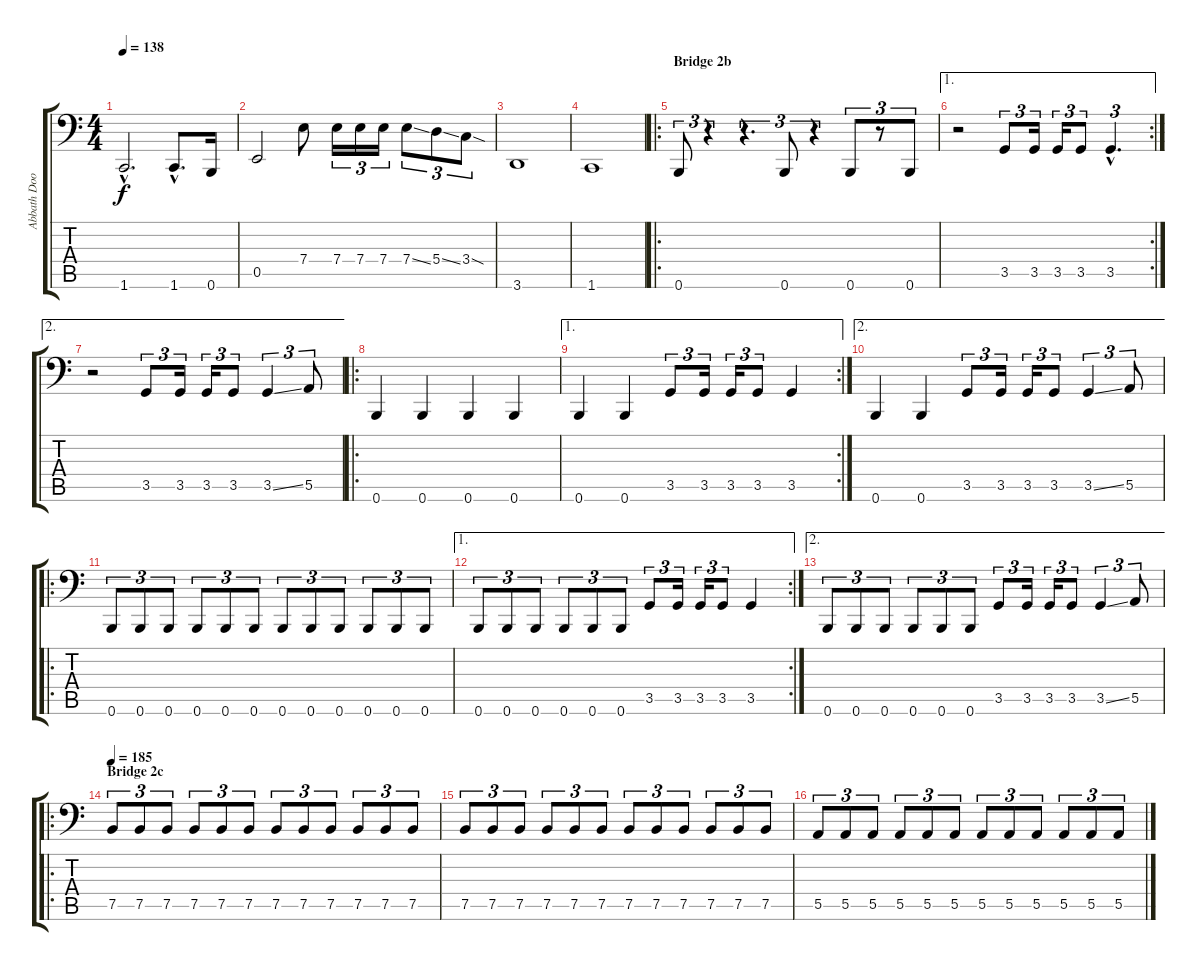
\track ("Abbath Doom Occulta (Bass)" "Abbath Doo") {instrument electricbasspick}
\staff {score tabs}
\tuning (B2 Gb2 D2 A1 E1 B0) {hide}
\ts (4 4)
\tempo 138
\clef f4
\ks c
1.6{hac}.2{d dy f} 1.6{hac}.8{d} 0.6.16 |
0.5.2 7.4.8 7.4.16{tu (3 2)} 7.4.16{tu (3 2)} 7.4.16{tu (3 2)} 7.4{ss}.8{tu (3 2)} 5.4{ss}.8{tu (3 2)} 3.4{sod}.8{tu (3 2)} |
3.6.1 |
1.6.1 |
\ro
\section ("" "Bridge 2b")
0.6.8{tu (3 2)} r.4{tu (3 2)} r.4{d tu (3 2)} 0.6.8{tu (3 2)} r.4{tu (3 2)} 0.6.8{tu (3 2)} r.8{tu (3 2)} 0.6.8{tu (3 2)} |
\ae 1
\rc 2
r.2 3.5.8{tu (3 2)} 3.5.16{tu (3 2)} 3.5.16{tu (3 2)} 3.5.8{tu (3 2)} 3.5{hac}.4{d tu (3 2)} |
\ae 2
r.2 3.5.8{tu (3 2)} 3.5.16{tu (3 2)} 3.5.16{tu (3 2)} 3.5.8{tu (3 2)} 3.5{ss}.4{tu (3 2)} 5.5.8{tu (3 2)} |
\ro
0.6.4 0.6.4 0.6.4 0.6.4 |
\ae 1
\rc 2
0.6.4 0.6.4 3.5.8{tu (3 2)} 3.5.16{tu (3 2)} 3.5.16{tu (3 2)} 3.5.8{tu (3 2)} 3.5.4 |
\ae 2
0.6.4 0.6.4 3.5.8{tu (3 2)} 3.5.16{tu (3 2)} 3.5.16{tu (3 2)} 3.5.8{tu (3 2)} 3.5{ss}.4{tu (3 2)} 5.5.8{tu (3 2)} |
\ro
0.6.8{tu (3 2)} 0.6.8{tu (3 2)} 0.6.8{tu (3 2)} 0.6.8{tu (3 2)} 0.6.8{tu (3 2)} 0.6.8{tu (3 2)} 0.6.8{tu (3 2)} 0.6.8{tu (3 2)} 0.6.8{tu (3 2)} 0.6.8{tu (3 2)} 0.6.8{tu (3 2)} 0.6.8{tu (3 2)} |
\ae 1
\rc 2
0.6.8{tu (3 2)} 0.6.8{tu (3 2)} 0.6.8{tu (3 2)} 0.6.8{tu (3 2)} 0.6.8{tu (3 2)} 0.6.8{tu (3 2)} 3.5.8{tu (3 2)} 3.5.16{tu (3 2)} 3.5.16{tu (3 2)} 3.5.8{tu (3 2)} 3.5.4 |
\ae 2
0.6.8{tu (3 2)} 0.6.8{tu (3 2)} 0.6.8{tu (3 2)} 0.6.8{tu (3 2)} 0.6.8{tu (3 2)} 0.6.8{tu (3 2)} 3.5.8{tu (3 2)} 3.5.16{tu (3 2)} 3.5.16{tu (3 2)} 3.5.8{tu (3 2)} 3.5{ss}.4{tu (3 2)} 5.5.8{tu (3 2)} |
\ro
\section ("" "Bridge 2c")
\tempo 185
7.5.8{tu (3 2)} 7.5.8{tu (3 2)} 7.5.8{tu (3 2)} 7.5.8{tu (3 2)} 7.5.8{tu (3 2)} 7.5.8{tu (3 2)} 7.5.8{tu (3 2)} 7.5.8{tu (3 2)} 7.5.8{tu (3 2)} 7.5.8{tu (3 2)} 7.5.8{tu (3 2)} 7.5.8{tu (3 2)} |
7.5.8{tu (3 2)} 7.5.8{tu (3 2)} 7.5.8{tu (3 2)} 7.5.8{tu (3 2)} 7.5.8{tu (3 2)} 7.5.8{tu (3 2)} 7.5.8{tu (3 2)} 7.5.8{tu (3 2)} 7.5.8{tu (3 2)} 7.5.8{tu (3 2)} 7.5.8{tu (3 2)} 7.5.8{tu (3 2)} |
5.5.8{tu (3 2)} 5.5.8{tu (3 2)} 5.5.8{tu (3 2)} 5.5.8{tu (3 2)} 5.5.8{tu (3 2)} 5.5.8{tu (3 2)} 5.5.8{tu (3 2)} 5.5.8{tu (3 2)} 5.5.8{tu (3 2)} 5.5.8{tu (3 2)} 5.5.8{tu (3 2)} 5.5.8{tu (3 2)}
